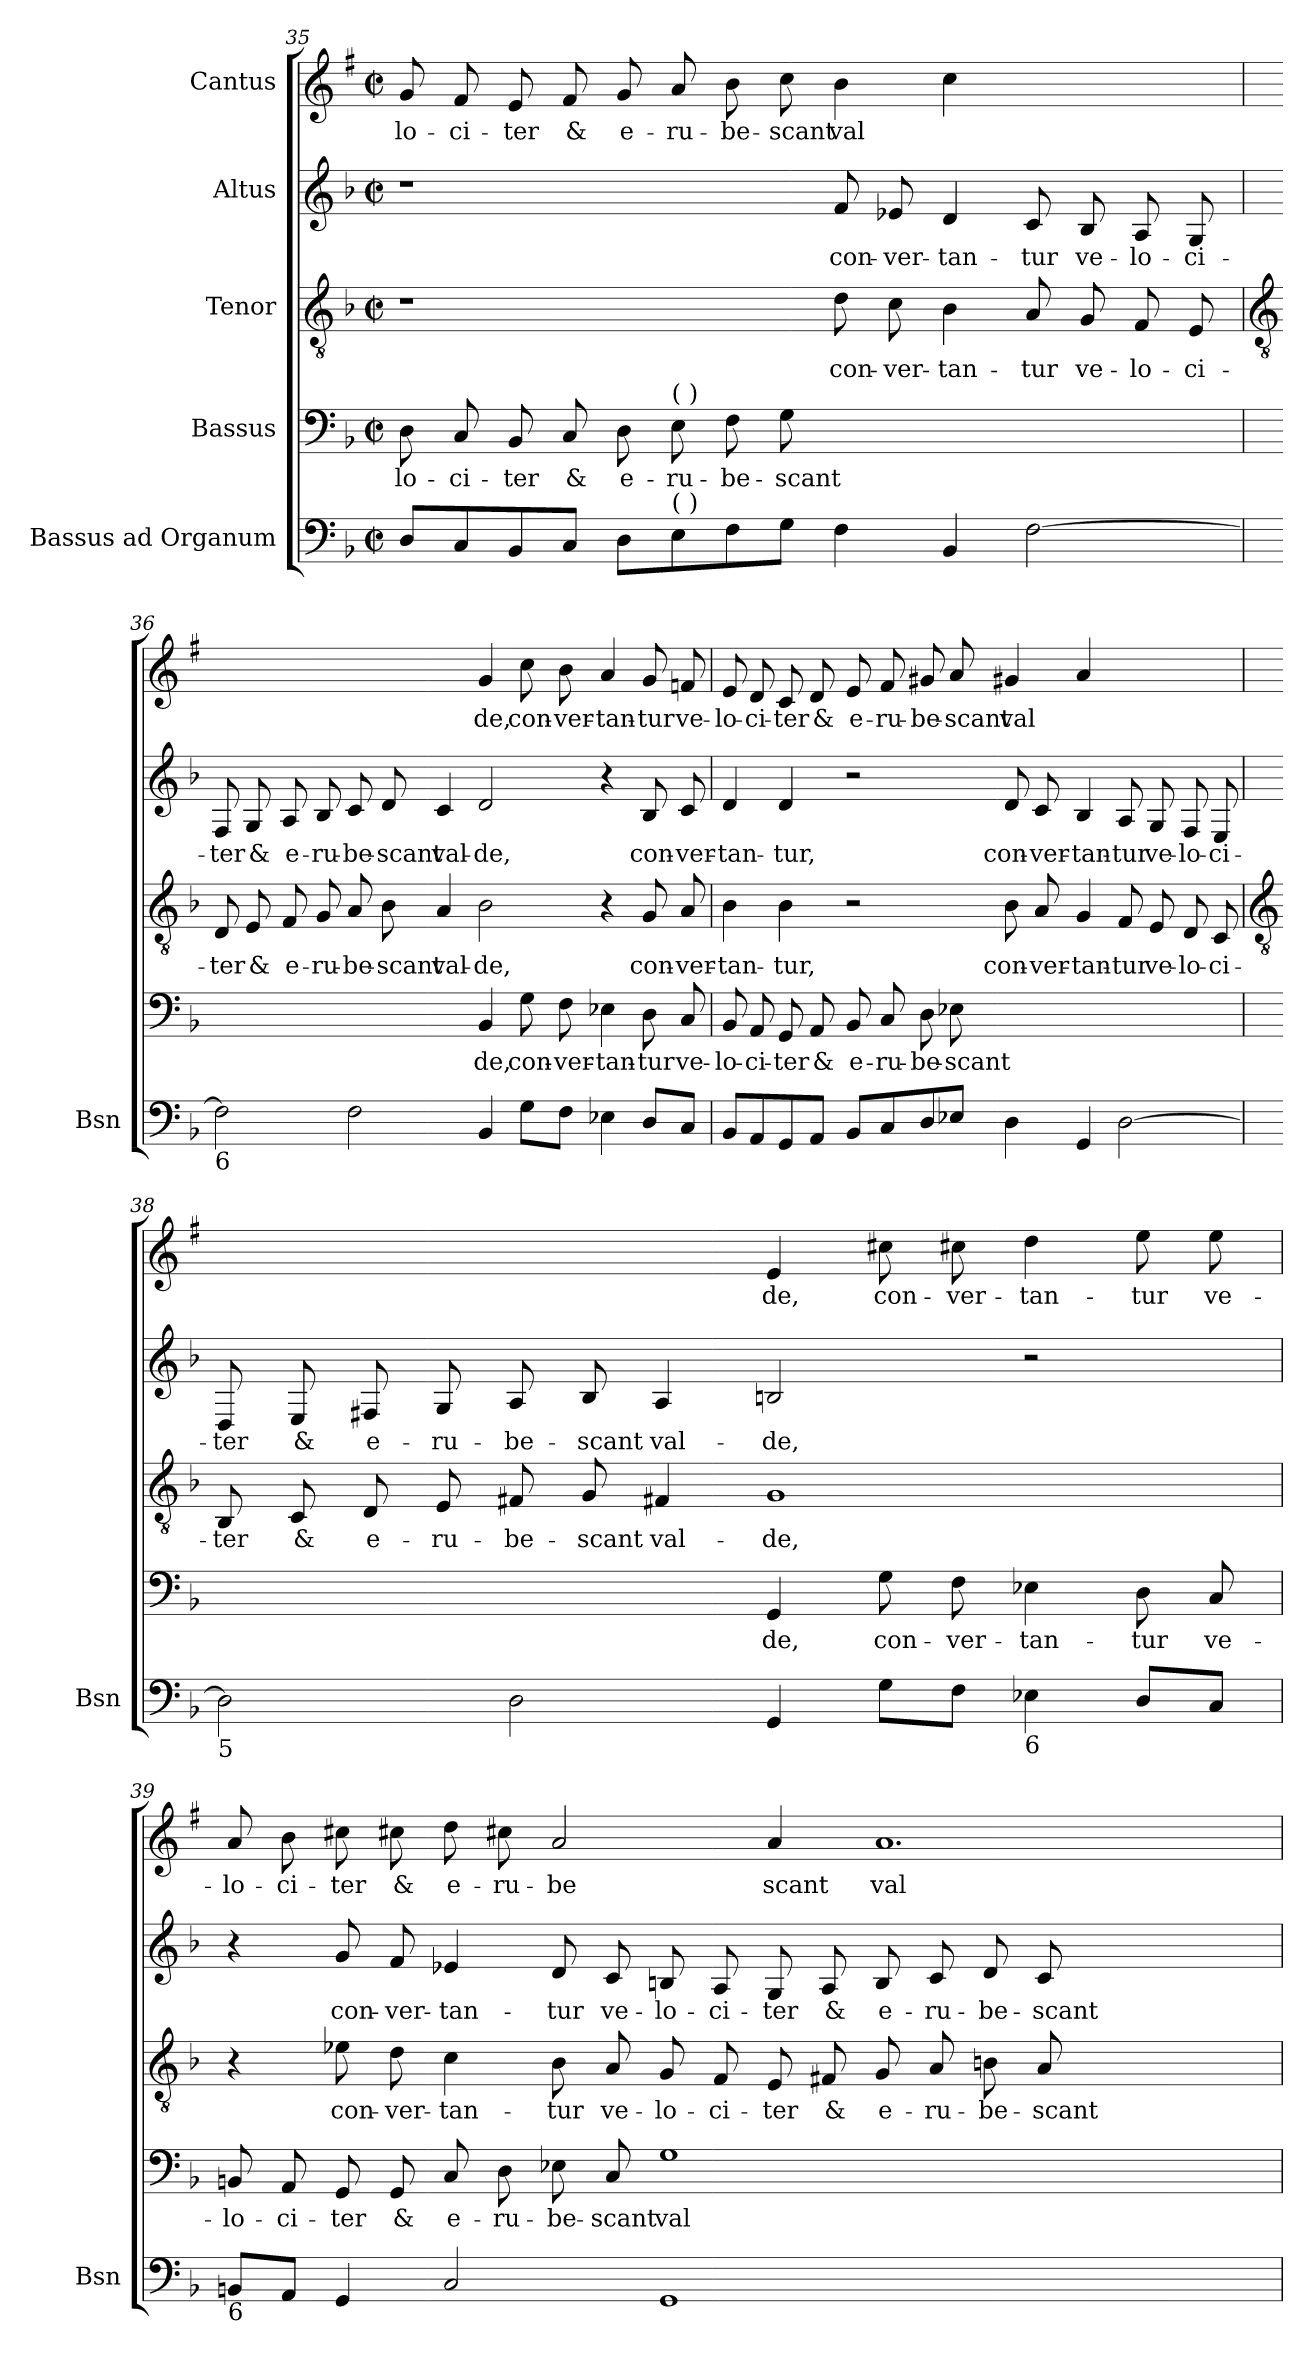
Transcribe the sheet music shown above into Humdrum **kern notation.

**kern	**kern	**text	**kern	**text	**kern	**text	**kern	**text
*part5	*part4	*part4	*part3	*part3	*part2	*part2	*part1	*part1
*staff5	*staff4	*staff4	*staff3	*staff3	*staff2	*staff2	*staff1	*staff1
*I"Bassus ad Organum	*I"Bassus	*	*I"Tenor	*	*I"Altus	*	*I"Cantus	*
*I'Bsn	*	*	*	*	*	*	*	*
*clefF4	*clefF4	*	*clefGv2	*	*clefG2	*	*clefG2	*
*	*	*	*	*	*	*	*ITrd1c2	*
*k[b-]	*k[b-]	*	*k[b-]	*	*k[b-]	*	*k[b-]	*
*F:	*F:	*	*F:	*	*F:	*	*F:	*
*M4/2	*M4/2	*	*M4/2	*	*M4/2	*	*M4/2	*
*met(c|)	*met(c|)	*	*met(c|)	*	*met(c|)	*	*met(c|)	*
=35	=35	=35	=35	=35	=35	=35	=35	=35
!	!	!LO:LY:b	!	!	!	!	!	!LO:LY:b
8DL	8D	-lo-	1r	.	1r	.	8f	-lo-
!	!	!LO:LY:b	!	!	!	!	!	!LO:LY:b
8C	8C	-ci-	.	.	.	.	8e	-ci-
!	!	!LO:LY:b	!	!	!	!	!	!LO:LY:b
8BB-	8BB-	-ter	.	.	.	.	8d	-ter
!	!	!LO:LY:b	!	!	!	!	!	!LO:LY:b
8CJ	8C	&	.	.	.	.	8e	&
!	!	!LO:LY:b	!	!	!	!	!	!LO:LY:b
8DL	8D	e-	.	.	.	.	8f	e-
!	!LO:TX:a:t=(  )	!	!	!	!	!	!	!
!LO:TX:a:t=(  )	!	!	!	!	!	!	!	!
!	!	!LO:LY:b	!	!	!	!	!	!LO:LY:b
8E	8E	-ru-	.	.	.	.	8g	-ru-
!	!	!LO:LY:b	!	!	!	!	!	!LO:LY:b
8F	8F	-be-	.	.	.	.	8a	-be-
!	!	!LO:LY:b	!	!	!	!	!	!LO:LY:b
8GJ	8G	-scant	.	.	.	.	8b-	-scant
!	!	!LO:LY:b	!	!LO:LY:b	!	!LO:LY:b	!	!LO:LY:b
4F	[1Fyy	val	8d	con-	8f	con-	4a	val
!	!	!	!	!LO:LY:b	!	!LO:LY:b	!	!
.	.	.	8c	-ver-	8e-X	-ver-	.	.
!	!	!	!	!LO:LY:b	!	!LO:LY:b	!	!
4BB-	.	.	4B-	-tan-	4d	-tan-	4b-	.
!	!	!	!	!LO:LY:b	!	!LO:LY:b	!	!
[2F	.	.	8A	-tur	8c	-tur	[2fyy	.
!	!	!	!	!LO:LY:b	!	!LO:LY:b	!	!
.	.	.	8G	ve-	8B-	ve-	.	.
!	!	!	!	!LO:LY:b	!	!LO:LY:b	!	!
.	.	.	8F	-lo-	8A	-lo-	.	.
!	!	!	!	!LO:LY:b	!	!LO:LY:b	!	!
.	.	.	8E	-ci-	8G	-ci-	.	.
!!LO:LB:g=z
=36	=36	=36	=36	=36	=36	=36	=36	=36
*	*	*	*clefGv2	*	*	*	*	*
!LO:TX:b:t=6	!	!	!	!	!	!	!	!
!	!	!	!	!LO:LY:b	!	!LO:LY:b	!	!
2F]	1Fyy]	.	8D	-ter	8F	-ter	1fyy]	.
!	!	!	!	!LO:LY:b	!	!LO:LY:b	!	!
.	.	.	8E	&	8G	&	.	.
!	!	!	!	!LO:LY:b	!	!LO:LY:b	!	!
.	.	.	8F	e-	8A	e-	.	.
!	!	!	!	!LO:LY:b	!	!LO:LY:b	!	!
.	.	.	8G	-ru-	8B-	-ru-	.	.
!	!	!	!	!LO:LY:b	!	!LO:LY:b	!	!
2F	.	.	8A	-be-	8c	-be-	.	.
!	!	!	!	!LO:LY:b	!	!LO:LY:b	!	!
.	.	.	8B-	-scant	8d	-scant	.	.
!	!	!	!	!LO:LY:b	!	!LO:LY:b	!	!
.	.	.	4A	val-	4c	val-	.	.
!	!	!LO:LY:b	!	!LO:LY:b	!	!LO:LY:b	!	!LO:LY:b
4BB-	4BB-	de,	2B-	-de,	2d	-de,	4f	de,
!	!	!LO:LY:b	!	!	!	!	!	!LO:LY:b
8GL	8G	con-	.	.	.	.	8b-	con-
!	!	!LO:LY:b	!	!	!	!	!	!LO:LY:b
8FJ	8F	-ver-	.	.	.	.	8a	-ver-
!	!	!LO:LY:b	!	!	!	!	!	!LO:LY:b
4E-X	4E-X	-tan-	4r	.	4r	.	4g	-tan-
!	!	!LO:LY:b	!	!LO:LY:b	!	!LO:LY:b	!	!LO:LY:b
8DL	8D	-tur	8G	con-	8B-	con-	8f	-tur
!	!	!LO:LY:b	!	!LO:LY:b	!	!LO:LY:b	!	!LO:LY:b
8CJ	8C	ve-	8A	-ver-	8c	-ver-	8e-X	ve-
=37	=37	=37	=37	=37	=37	=37	=37	=37
!	!	!LO:LY:b	!	!LO:LY:b	!	!LO:LY:b	!	!LO:LY:b
8BB-L	8BB-	-lo-	4B-	-tan-	4d	-tan-	8d	-lo-
!	!	!LO:LY:b	!	!	!	!	!	!LO:LY:b
8AA	8AA	-ci-	.	.	.	.	8c	-ci-
!	!	!LO:LY:b	!	!LO:LY:b	!	!LO:LY:b	!	!LO:LY:b
8GG	8GG	-ter	4B-	-tur,	4d	-tur,	8B-	-ter
!	!	!LO:LY:b	!	!	!	!	!	!LO:LY:b
8AAJ	8AA	&	.	.	.	.	8c	&
!	!	!LO:LY:b	!	!	!	!	!	!LO:LY:b
8BB-L	8BB-	e-	2r	.	2r	.	8d	e-
!	!	!LO:LY:b	!	!	!	!	!	!LO:LY:b
8C	8C	-ru-	.	.	.	.	8e	-ru-
!	!	!LO:LY:b	!	!	!	!	!	!LO:LY:b
8D	8D	-be-	.	.	.	.	8f#X	-be-
!	!	!LO:LY:b	!	!	!	!	!	!LO:LY:b
8E-XJ	8E-X	-scant	.	.	.	.	8g	-scant
!	!	!LO:LY:b	!	!LO:LY:b	!	!LO:LY:b	!	!LO:LY:b
4D	[1Dyy	val	8B-	con-	8d	con-	4f#X	val
!	!	!	!	!LO:LY:b	!	!LO:LY:b	!	!
.	.	.	8A	-ver-	8c	-ver-	.	.
!	!	!	!	!LO:LY:b	!	!LO:LY:b	!	!
4GG	.	.	4G	-tan-	4B-	-tan-	4g	.
!	!	!	!	!LO:LY:b	!	!LO:LY:b	!	!
[2D	.	.	8F	-tur	8A	-tur	[2dyy	.
!	!	!	!	!LO:LY:b	!	!LO:LY:b	!	!
.	.	.	8E	ve-	8G	ve-	.	.
!	!	!	!	!LO:LY:b	!	!LO:LY:b	!	!
.	.	.	8D	-lo-	8F	-lo-	.	.
!	!	!	!	!LO:LY:b	!	!LO:LY:b	!	!
.	.	.	8C	-ci-	8E	-ci-	.	.
!!LO:LB:g=z
=38	=38	=38	=38	=38	=38	=38	=38	=38
*	*	*	*clefGv2	*	*	*	*	*
!LO:TX:b:t=5	!	!	!	!	!	!	!	!
!	!	!	!	!LO:LY:b	!	!LO:LY:b	!	!
2D]	1Dyy]	.	8BB-	-ter	8D	-ter	1dyy]	.
!	!	!	!	!LO:LY:b	!	!LO:LY:b	!	!
.	.	.	8C	&	8E	&	.	.
!	!	!	!	!LO:LY:b	!	!LO:LY:b	!	!
.	.	.	8D	e-	8F#X	e-	.	.
!	!	!	!	!LO:LY:b	!	!LO:LY:b	!	!
.	.	.	8E	-ru-	8G	-ru-	.	.
!	!	!	!	!LO:LY:b	!	!LO:LY:b	!	!
2D	.	.	8F#X	-be-	8A	-be-	.	.
!	!	!	!	!LO:LY:b	!	!LO:LY:b	!	!
.	.	.	8G	-scant	8B-	-scant	.	.
!	!	!	!	!LO:LY:b	!	!LO:LY:b	!	!
.	.	.	4F#X	val-	4A	val-	.	.
!	!	!LO:LY:b	!	!LO:LY:b	!	!LO:LY:b	!	!LO:LY:b
4GG	4GG	de,	1G	-de,	2Bn	-de,	4d	de,
!	!	!LO:LY:b	!	!	!	!	!	!LO:LY:b
8GL	8G	con-	.	.	.	.	8bn	con-
!	!	!LO:LY:b	!	!	!	!	!	!LO:LY:b
8FJ	8F	-ver-	.	.	.	.	8bn	-ver-
!LO:TX:b:t=6	!	!	!	!	!	!	!	!
!	!	!LO:LY:b	!	!	!	!	!	!LO:LY:b
4E-X	4E-X	-tan-	.	.	2r	.	4cc	-tan-
!	!	!LO:LY:b	!	!	!	!	!	!LO:LY:b
8DL	8D	-tur	.	.	.	.	8dd	-tur
!	!	!LO:LY:b	!	!	!	!	!	!LO:LY:b
8CJ	8C	ve-	.	.	.	.	8dd	ve-
=39	=39	=39	=39	=39	=39	=39	=39	=39
!LO:TX:b:t=6	!	!	!	!	!	!	!	!
!	!	!LO:LY:b	!	!	!	!	!	!LO:LY:b
8BBnL	8BBn	-lo-	4r	.	4r	.	8g	-lo-
!	!	!LO:LY:b	!	!	!	!	!	!LO:LY:b
8AAJ	8AA	-ci-	.	.	.	.	8a	-ci-
!	!	!LO:LY:b	!	!LO:LY:b	!	!LO:LY:b	!	!LO:LY:b
4GG	8GG	-ter	8e-X	con-	8g	con-	8bn	-ter
!	!	!LO:LY:b	!	!LO:LY:b	!	!LO:LY:b	!	!LO:LY:b
.	8GG	&	8d	-ver-	8f	-ver-	8bn	&
!	!	!LO:LY:b	!	!LO:LY:b	!	!LO:LY:b	!	!LO:LY:b
2C	8C	e-	4c	-tan-	4e-X	-tan-	8cc	e-
!	!	!LO:LY:b	!	!	!	!	!	!LO:LY:b
.	8D	-ru-	.	.	.	.	8bn	-ru-
!	!	!LO:LY:b	!	!LO:LY:b	!	!LO:LY:b	!	!LO:LY:b
.	8E-X	-be-	8B-	-tur	8d	-tur	2g	-be
!	!	!LO:LY:b	!	!LO:LY:b	!	!LO:LY:b	!	!
.	8C	-scant	8A	ve-	8c	ve-	.	.
!	!	!LO:LY:b	!	!LO:LY:b	!	!LO:LY:b	!	!
1GG	1G	val	8G	-lo-	8Bn	-lo-	.	.
!	!	!	!	!LO:LY:b	!	!LO:LY:b	!	!
.	.	.	8F	-ci-	8A	-ci-	.	.
!	!	!	!	!LO:LY:b	!	!LO:LY:b	!	!LO:LY:b
.	.	.	8E	-ter	8G	-ter	4g	scant
!	!	!	!	!LO:LY:b	!	!LO:LY:b	!	!
.	.	.	8F#X	&	8A	&	.	.
!	!	!	!	!LO:LY:b	!	!LO:LY:b	!	!LO:LY:b
.	.	.	8G	e-	8B	e-	1.g	val
!	!	!	!	!LO:LY:b	!	!LO:LY:b	!	!
.	.	.	8A	-ru-	8c	-ru-	.	.
!	!	!	!	!LO:LY:b	!	!LO:LY:b	!	!
.	.	.	8Bn	-be-	8d	-be-	.	.
!	!	!	!	!LO:LY:b	!	!LO:LY:b	!	!
.	.	.	8A	-scant	8c	-scant	.	.
1ryy	1ryy	.	1ryy	.	1ryy	.	.	.
=	=	=	=	=	=	=	=	=
*-	*-	*-	*-	*-	*-	*-	*-	*-
